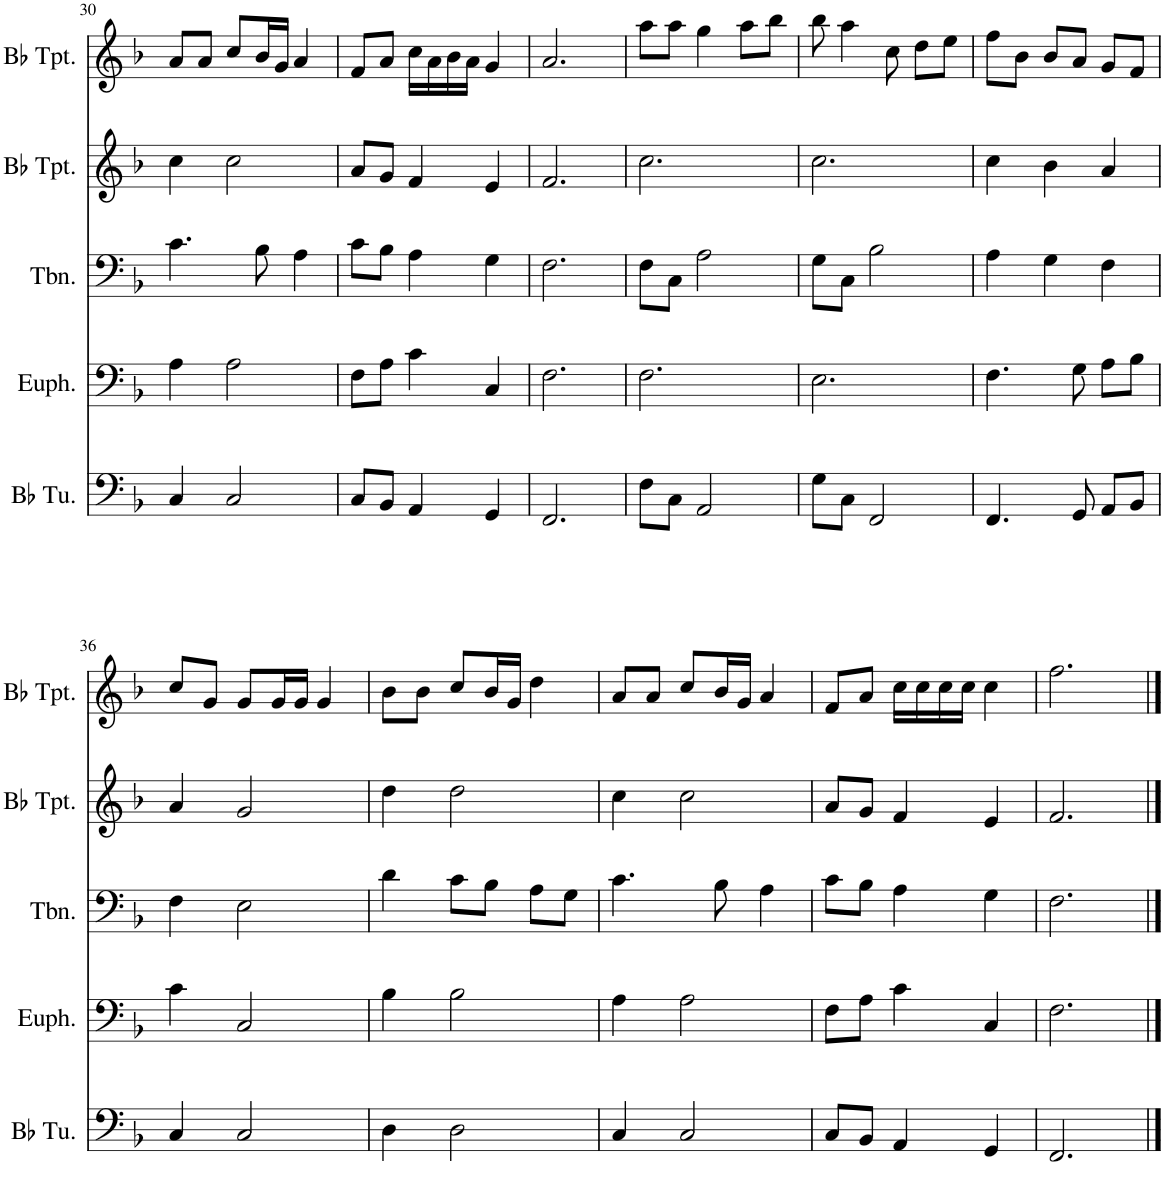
**kern	**kern	**kern	**kern	**kern
*part5	*part4	*part3	*part2	*part1
*staff5	*staff4	*staff3	*staff2	*staff1
*I"Bb Tuba	*I"Euphonium	*I"Trombone	*I"Bb Trumpet	*I"Bb Trumpet
*I'Bb Tu.	*I'Euph.	*I'Tbn.	*I'Bb Tpt.	*I'Bb Tpt.
!!LO:PB:g=z
*clefF4	*clefF4	*clefF4	*clefG2	*clefG2
*	*	*	*ITrd1c2	*ITrd1c2
*k[b-]	*k[b-]	*k[b-]	*k[b-]	*k[b-]
*M3/4	*M3/4	*M3/4	*M3/4	*M3/4
=30	=30	=30	=30	=30
4C/	4A\	4.c\	4cc\	8a/L
.	.	.	.	8a/J
2C/	2A\	.	2cc\	8cc/L
.	.	8B-\	.	16b-/L
.	.	.	.	16g/JJ
.	.	4A\	.	4a/
=31	=31	=31	=31	=31
8C/L	8F\L	8c\L	8a/L	8f/L
8BB-/J	8A\J	8B-\J	8g/J	8a/J
4AA/	4c\	4A\	4f/	16cc\LL
.	.	.	.	16a\
.	.	.	.	16b-\
.	.	.	.	16a\JJ
4GG/	4C/	4G\	4e/	4g/
=32	=32	=32	=32	=32
2.FF/	2.F\	2.F\	2.f/	2.a/
=33	=33	=33	=33	=33
8F\L	2.F\	8F\L	2.cc\	8aa\L
8C\J	.	8C\J	.	8aa\J
2AA/	.	2A\	.	4gg\
.	.	.	.	8aa\L
.	.	.	.	8bb-\J
=34	=34	=34	=34	=34
8G\L	2.E\	8G\L	2.cc\	8bb-\
8C\J	.	8C\J	.	4aa\
2FF/	.	2B-\	.	.
.	.	.	.	8cc\
.	.	.	.	8dd\L
.	.	.	.	8ee\J
=35	=35	=35	=35	=35
4.FF/	4.F\	4A\	4cc\	8ff\L
.	.	.	.	8b-\J
.	.	4G\	4b-\	8b-/L
8GG/	8G\	.	.	8a/J
8AA/L	8A\L	4F\	4a/	8g/L
8BB-/J	8B-\J	.	.	8f/J
!!LO:LB:g=z
=36	=36	=36	=36	=36
4C/	4c\	4F\	4a/	8cc/L
.	.	.	.	8g/J
2C/	2C/	2E\	2g/	8g/L
.	.	.	.	16g/L
.	.	.	.	16g/JJ
.	.	.	.	4g/
=37	=37	=37	=37	=37
4D\	4B-\	4d\	4dd\	8b-\L
.	.	.	.	8b-\J
2D\	2B-\	8c\L	2dd\	8cc/L
.	.	8B-\J	.	16b-/L
.	.	.	.	16g/JJ
.	.	8A\L	.	4dd\
.	.	8G\J	.	.
=38	=38	=38	=38	=38
4C/	4A\	4.c\	4cc\	8a/L
.	.	.	.	8a/J
2C/	2A\	.	2cc\	8cc/L
.	.	8B-\	.	16b-/L
.	.	.	.	16g/JJ
.	.	4A\	.	4a/
=39	=39	=39	=39	=39
8C/L	8F\L	8c\L	8a/L	8f/L
8BB-/J	8A\J	8B-\J	8g/J	8a/J
4AA/	4c\	4A\	4f/	16cc\LL
.	.	.	.	16cc\
.	.	.	.	16cc\
.	.	.	.	16cc\JJ
4GG/	4C/	4G\	4e/	4cc\
=40	=40	=40	=40	=40
2.FF/	2.F\	2.F\	2.f/	2.ff\
==	==	==	==	==
*-	*-	*-	*-	*-
